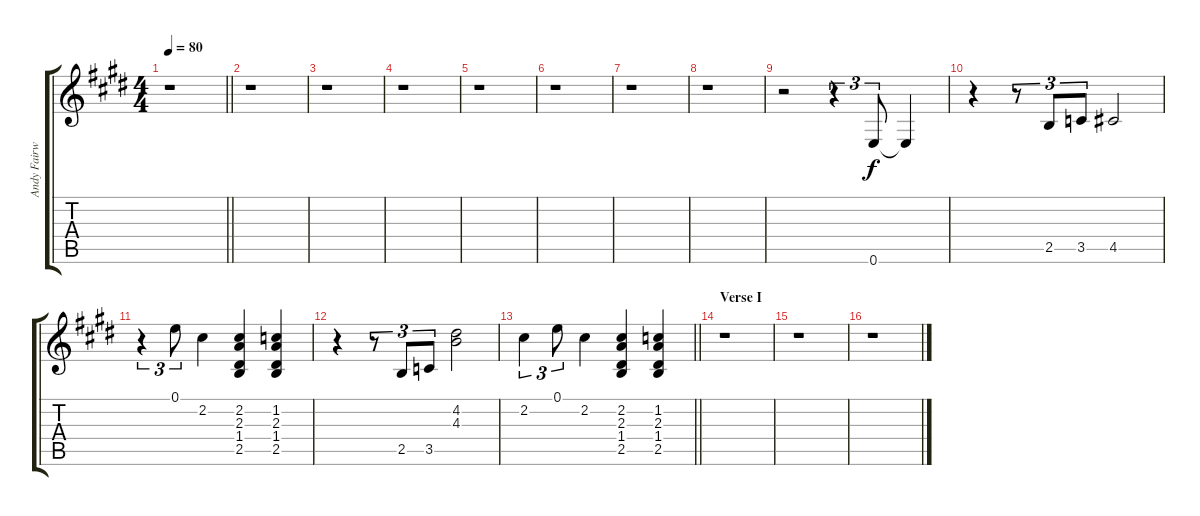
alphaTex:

\track ("Andy Fairwether Low Guitar II" "Andy Fairw") {instrument electricguitarjazz}
\staff {score tabs}
\tuning (E4 B3 G3 D3 A2 E2) {hide}
\ts (4 4)
\tempo 80
\clef g2
\barLineRight lightlight
\ks e
r.1{dy f instrument electricguitarjazz} |
r.1 |
r.1 |
r.1 |
r.1 |
r.1 |
r.1 |
r.1 |
r.2 r.4{tu (3 2)} 0.6.8{tu (3 2)} 0.6{t}.4 |
r.4 r.8{tu (3 2)} 2.5.8{tu (3 2)} 3.5.8{tu (3 2)} 4.5.2 |
r.4{tu (3 2)} 0.1.8{tu (3 2)} 2.2.4 (2.2 2.3 1.4 2.5).4 (1.2 2.3 1.4 2.5).4 |
r.4 r.8{tu (3 2)} 2.5.8{tu (3 2)} 3.5.8{tu (3 2)} (4.2 4.3).2 |
\barLineRight lightlight
2.2.4{tu (3 2)} 0.1.8{tu (3 2)} 2.2.4 (2.2 2.3 1.4 2.5).4 (1.2 2.3 1.4 2.5).4 |
\section ("" "Verse I")
r.1 |
r.1 |
r.1
